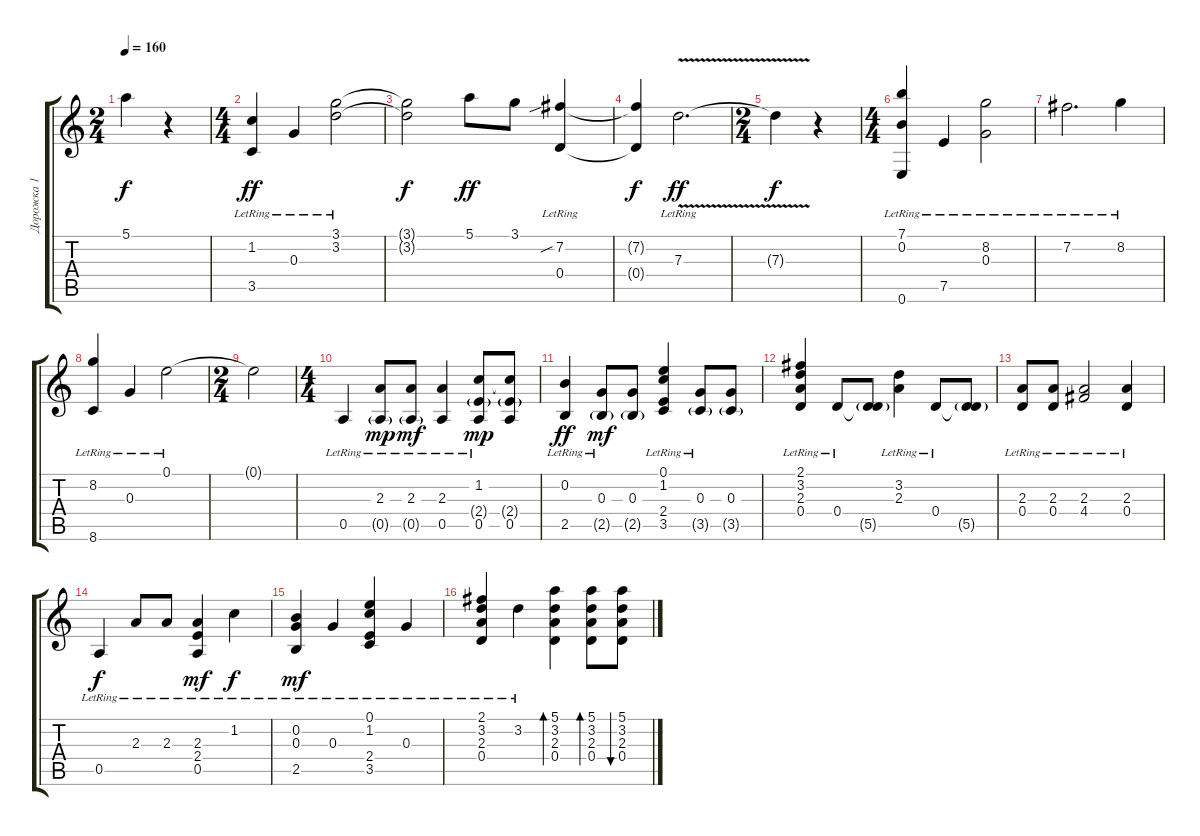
\track ("Дорожка 1" "Дорожка 1") {instrument acousticguitarsteel}
\staff {score tabs}
\tuning (E4 B3 G3 D3 A2 E2) {hide}
\ts (2 4)
\tempo 160
\clef g2
\ks c
5.1{t}.4{dy f} r.4 |
\ts (4 4)
(1.2{lr} 3.5{lr}).4{dy ff} 0.3{lr}.4 (3.1{lr} 3.2{lr}).2 |
(3.1{t} 3.2{t}).2{dy f} 5.1.8{dy ff} 3.1.8 (7.2{sib lr} 0.4{lr}).4 |
(7.2{t} 0.4{t}).4{dy f} 7.3{v lr}.2{d dy ff} |
\ts (2 4)
7.3{t}.4{dy f} r.4 |
\ts (4 4)
(7.1{lr} 0.2{lr} 0.6{lr}).4 7.5{lr}.4 (8.2{lr} 0.3{lr}).2 |
7.2{lr}.2{d} 8.2{lr}.4 |
(8.2{lr} 8.6{lr}).4 0.3{lr}.4 0.1{lr}.2 |
\ts (2 4)
0.1{t}.2 |
\ts (4 4)
0.5{lr}.4 (2.3{lr} 0.5{g}).8{dy mp} (2.3{lr} 0.5{g}).8{dy mf} (2.3{lr} 0.5{lr}).4 (1.2{lr} 2.4{g} 0.5).8{dy mp} (1.2{t} 2.4{g} 0.5).8 |
(0.2{lr} 2.5).4{dy ff} (0.3{lr} 2.5{g}).8{dy mf} (0.3 2.5{g}).8 (0.1{lr} 1.2{lr} 2.4{lr} 3.5{lr}).4 (0.3{lr} 3.5{g}).8 (0.3 3.5{g}).8 |
(2.1{lr} 3.2{lr} 2.3{lr} 0.4{lr}).4 0.4{lr}.8 (0.4{t} 5.5{g}).8 (3.2{lr} 2.3{lr}).4 0.4{lr}.8 (0.4{t} 5.5{g}).8 |
(2.3{lr} 0.4{lr}).8 (2.3{lr} 0.4{lr}).8 (2.3{lr} 4.4{lr}).2 (2.3{lr} 0.4{lr}).4 |
0.5{lr}.4{dy f} 2.3{lr}.8 2.3{lr}.8 (2.3{lr} 2.4 0.5{lr}).4{dy mf} 1.2{lr}.4{dy f} |
(0.2{lr} 0.3 2.5{lr}).4{dy mf} 0.3{lr}.4 (0.1{lr} 1.2{lr} 2.4{lr} 3.5{lr}).4 0.3{lr}.4 |
(2.1{lr} 3.2{lr} 2.3{lr} 0.4{lr}).4 3.2{lr}.4 (5.1 3.2 2.3 0.4).4{bd 60} (5.1 3.2 2.3 0.4).8{bd 30} (5.1 3.2 2.3 0.4).8{bu 30}
